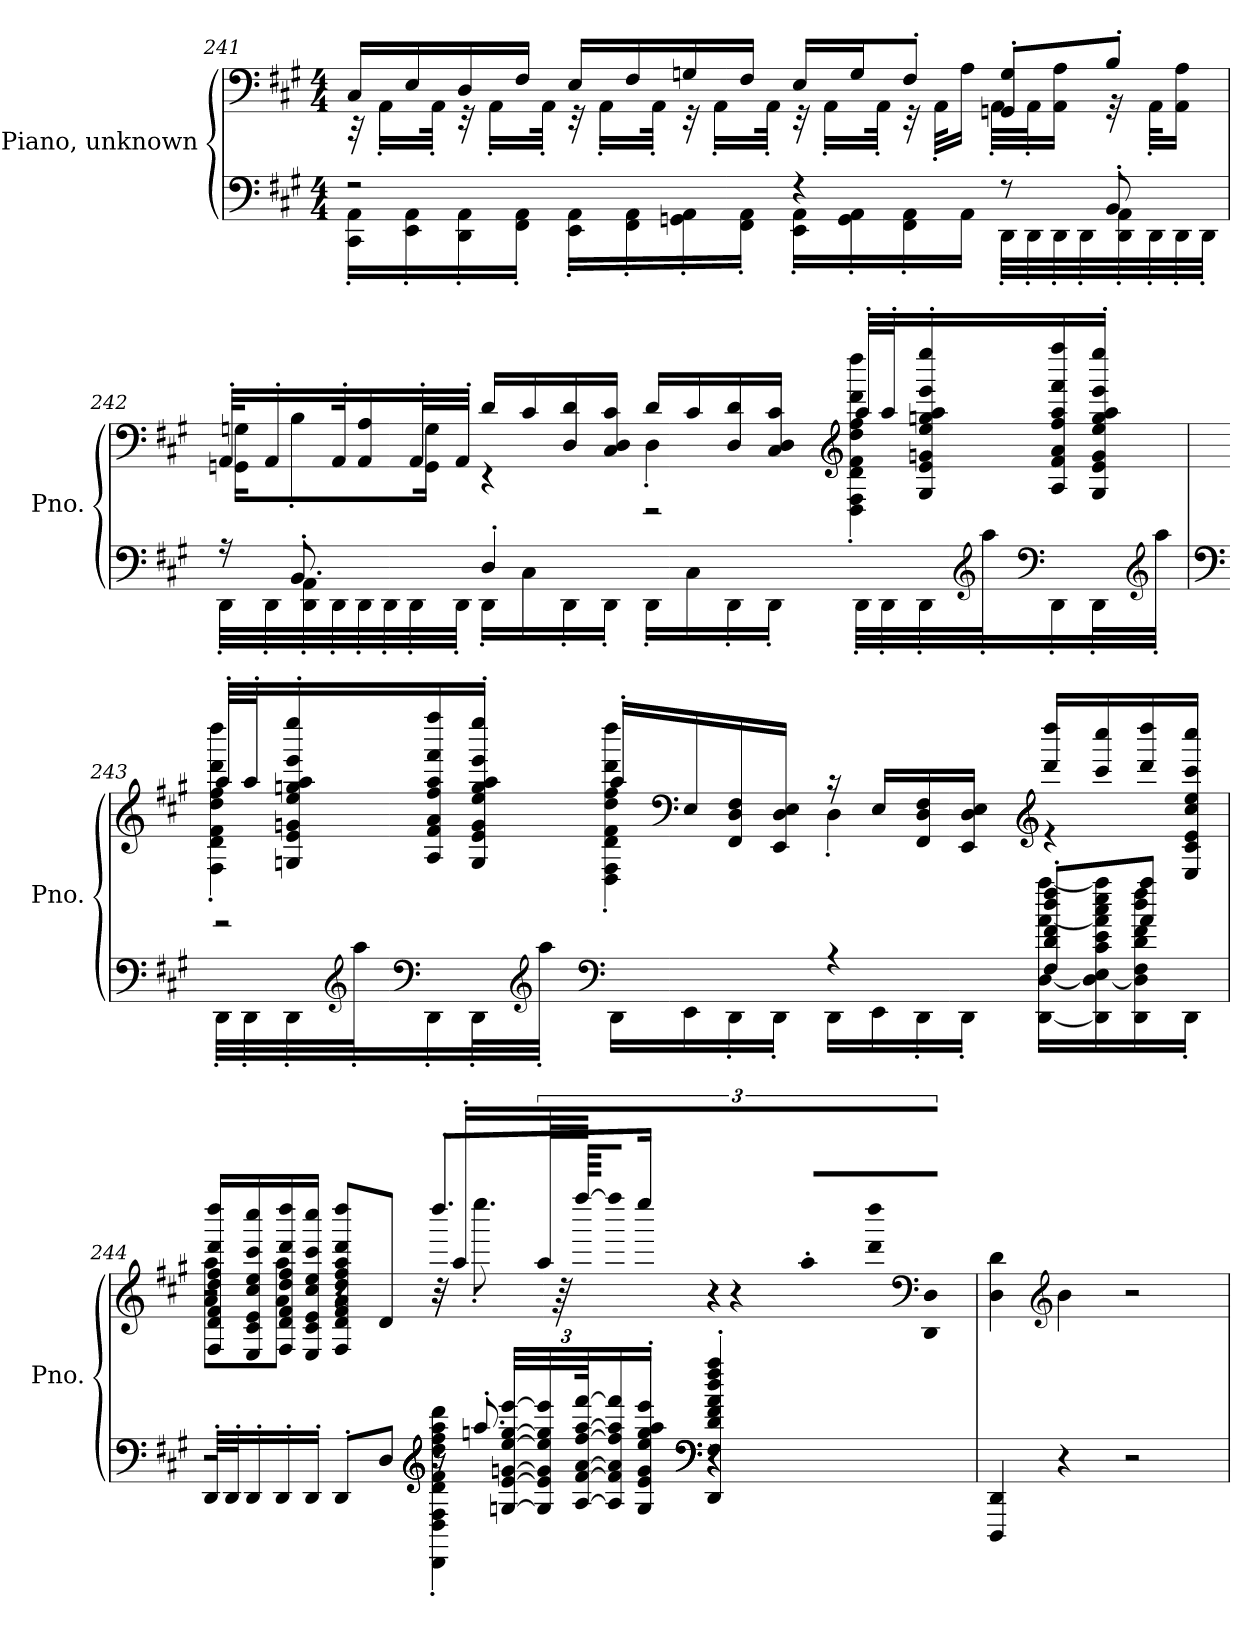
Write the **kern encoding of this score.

**kern	**kern
*part1	*part1
*staff2	*staff1
*I"Piano, unknown	*
*I'Pno.	*
!!LO:LB:g=z
*clefF4	*clefF4
*k[f#c#g#]	*k[f#c#g#]
*M4/4	*M4/4
=241	=241
*^	*^
2r	16CC#\' 16AA\'LL	16C#/LL	32r
.	.	.	16AA'\LL
.	16EE\' 16AA\'	16E/	.
.	.	.	32AA'\JJk
.	16DD\' 16AA\'	16D/	32r
.	.	.	16AA'\LL
.	16FF#\' 16AA\'JJ	16F#/JJ	.
.	.	.	32AA'\JJk
.	16EE\' 16AA\'LL	16E/LL	32r
.	.	.	16AA'\LL
.	16FF#\' 16AA\'	16F#/	.
.	.	.	32AA'\JJk
.	16GGn\' 16AA\'	16Gn/	32r
.	.	.	16AA'\LL
.	16FF#\' 16AA\'JJ	16F#/JJ	.
.	.	.	32AA'\JJk
4r	16EE\' 16AA\'LL	16E/LL	32r
.	.	.	16AA'\LL
.	16GG\' 16AA\'	16G/J	.
.	.	.	32AA'\JJk
.	16FF#\' 16AA\'	8F#'/J	32r
.	.	.	32AA'\KLL
.	16AA\JJ	.	16A\JJ
8r	32DD'\LLL	8GGn/' 8G/'L	32AA'\LLL
.	32DD'\	.	32AA'\J
.	32DD'\	.	16AA\ 16A\JJ
.	32DD'\	.	.
8BB'/	32DD\' 32AA\'	8B'/J	32r
.	32DD'\	.	32AA'\KLL
.	32DD'\	.	16AA\ 16A\JJ
.	32DD'\JJJ	.	.
!!LO:LB:g=z	!!
=242	=242	=242	=242
16r	32DD'\LLL	32AA'/KLL	16GGn\ 16Gn\KL
.	32DD'\	16AA'/	.
8.BB'/	32DD\' 32AA\'	.	8B'\
.	32DD'\	32AA'/K	.
.	32DD'\	16AA/ 16A/	.
.	32DD'\	.	.
.	32DD'\	32AA'/L	16GG\ 16G\Jk
.	32DD'\JJJ	32AA'/JJJ	.
4D'/	16DD'\LL	16d/LL	4r
.	16C#\	16c#/	.
.	16DD'\	16D/ 16d/	.
.	16DD'\JJ	16C#/ 16D/ 16c#/JJ	.
2r	16DD'\LL	16d/LL	4D'\
.	16C#\	16c#/	.
.	16DD'\	16D/ 16d/	.
.	16DD'\JJ	16C#/ 16D/ 16c#/JJ	.
*	*	*clefG2	*
.	32DD'\LLL	32aa'/LLL	4D\' 4F#\' 4d\' 4f#\' 4dd\' 4ff#\' 4ddd\' 4dddd\'
.	32DD'\	32aa'/J	.
.	32DD'\	16G/' 16e/' 16gn/' 16ee/' 16ggn/' 16aa/' 16eee/' 16eeee/'	.
*clefG2	*	*	*
.	32aa'\J	.	.
*clefF4	*	*	*
.	16DD'\	16A/ 16f#/ 16a/ 16ff#/ 16aa/ 16fff#/ 16ffff#/	.
.	32DD'\L	16G/' 16e/' 16g/' 16ee/' 16gg/' 16aa/' 16eee/' 16eeee/'JJ	.
*clefG2	*	*	*
.	32aa'\JJJ	.	.
!!LO:PB:g=z	!!
=243	=243	=243	=243
*clefF4	*	*	*
2r	32DD'\LLL	32aa'/LLL	4F#\' 4d\' 4f#\' 4dd\' 4ff#\' 4ddd\' 4dddd\'
.	32DD'\	32aa'/J	.
.	32DD'\	16Gn/' 16e/' 16gn/' 16ee/' 16ggn/' 16aa/' 16eee/' 16eeee/'	.
*clefG2	*	*	*
.	32aa'\J	.	.
*clefF4	*	*	*
.	16DD'\	16A/ 16f#/ 16a/ 16ff#/ 16aa/ 16fff#/ 16ffff#/	.
.	32DD'\L	16G/' 16e/' 16g/' 16ee/' 16gg/' 16aa/' 16eee/' 16eeee/'JJ	.
*clefG2	*	*	*
.	32aa'\JJJ	.	.
*clefF4	*	*	*
.	16DD\LL	16aa'/LL	4D\' 4F#\' 4d\' 4f#\' 4dd\' 4ff#\' 4ddd\' 4dddd\'
*	*	*clefF4	*
.	16EE\	16E/	.
.	16DD'\	16FF#/ 16D/ 16F#/	.
.	16DD'\JJ	16EE/ 16D/ 16E/JJ	.
4r	16DD\LL	16r	4D'\
.	16EE\	16E/LL	.
.	16DD'\	16FF#/ 16D/ 16F#/	.
.	16DD'\JJ	16EE/ 16D/ 16E/JJ	.
*	*	*clefG2	*
8F#/' 8d/' 8f#/' 8dd/' 8ff#/'L	[16DD\ [16D\ [16a\ [16aa\LL	16ddd/ 16dddd/LL	4r
.	16DD\] 16D\_ 16E\ 16c#\ 16e\ 16a\] 16cc#\ 16ee\ 16aa\]	16ccc#/ 16cccc#/	.
8a/ 8aa/J	16DD\ 16D\] 16F#\ 16d\ 16f#\ 16dd\ 16ff#\	16ddd/ 16dddd/	.
.	16DD'\JJ	16E/ 16c#/ 16e/ 16cc#/ 16ee/ 16ccc#/ 16cccc#/JJ	.
!!LO:LB:g=z
=244	=244	=244	=244
*	*^	*	*^
2r	2r	32DD'/LLL	2r	8a\ 8aa\L	16F#/ 16d/ 16f#/ 16dd/ 16ff#/ 16ddd/ 16dddd/LL
.	.	32DD'/J	.	.	.
.	.	16DD'/	.	.	16E/ 16c#/ 16e/ 16cc#/ 16ee/ 16ccc#/ 16cccc#/
.	.	16DD'/	.	8a\ 8aa\J	16F#/ 16d/ 16f#/ 16dd/ 16ff#/ 16ddd/ 16dddd/
.	.	16DD'/JJ	.	.	16E/ 16c#/ 16e/ 16cc#/ 16ee/ 16ccc#/ 16cccc#/JJ
.	.	8DD'/L	.	4r	8F#/ 8d/ 8f#/ 8a/ 8dd/ 8ff#/ 8aa/ 8ddd/ 8dddd/L
.	.	8D/J	.	.	8d/J
*clefG2	*	*	*	*	*
16r	4DD\' 4D\' 4F#\' 4d\' 4f#\' 4dd\' 4ff#\' 4aa\' 4ddd\'	16r	8.dddd'/L	16r	32r
.	.	.	.	.	16aa'/LL
8.aa'/	.	[32Gn/ [32e/ [32gn/ [32ee/ [32ggn/ [32eee/LLL	.	8.eeee'\	.
*	*	*Xbrackettup	*	*	*
.	.	48G/] 48e/] 48g/] 48ee/] 48gg/] 48eee/]	.	.	96aa/JJkk
.	.	.	.	.	96r
.	.	[96A/ [96f#/ [96a/ [96ff#/ [96aa/ [96fff#/JK	.	.	[96ffff#/KKLL
.	.	16A/] 16f#/] 16a/] 16ff#/] 16aa/] 16fff#/]	.	.	16ffff#/JJ]
.	.	16G/' 16e/' 16g/' 16ee/' 16gg/' 16aa/' 16eee/'JJ	16eeee/Jk	.	32r
.	.	.	.	.	32aa'/KKL
*clefF4	*	*	*	*	*
4r	4r	4DD/' 4F#/' 4d/' 4f#/' 4a/' 4dd/' 4ff#/' 4aa/'	4r	4r	8ddd/ 8dddd/
*	*	*	*clefF4	*	*
.	.	.	.	.	8DD/ 8D/J
*v	*v	*v	*	*	*
*	*v	*v	*v
=245	=245
4DDD/ 4DD/	4D\ 4d\
*	*clefG2
4r	4b\
2r	2r
=	=
*-	*-
